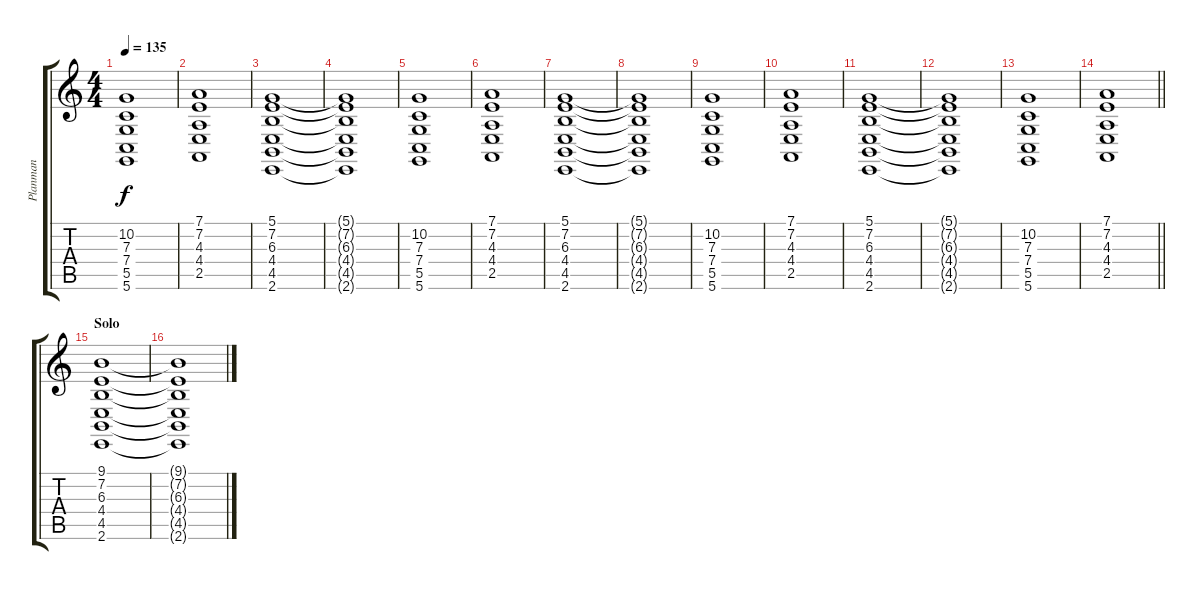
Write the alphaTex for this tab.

\track ("Planman" "Planman") {instrument tremolostrings}
\staff {score tabs}
\tuning (D4 A3 F3 C3 G2 D2) {hide}
\ts (4 4)
\tempo 135
\clef g2
\ks c
(10.2 7.3 7.4 5.5 5.6).1{dy f} |
(7.1 7.2 4.3 4.4 2.5).1 |
(5.1 7.2 6.3 4.4 4.5 2.6).1 |
(5.1{t} 7.2{t} 6.3{t} 4.4{t} 4.5{t} 2.6{t}).1 |
(10.2 7.3 7.4 5.5 5.6).1 |
(7.1 7.2 4.3 4.4 2.5).1 |
(5.1 7.2 6.3 4.4 4.5 2.6).1 |
(5.1{t} 7.2{t} 6.3{t} 4.4{t} 4.5{t} 2.6{t}).1 |
(10.2 7.3 7.4 5.5 5.6).1 |
(7.1 7.2 4.3 4.4 2.5).1 |
(5.1 7.2 6.3 4.4 4.5 2.6).1 |
(5.1{t} 7.2{t} 6.3{t} 4.4{t} 4.5{t} 2.6{t}).1 |
(10.2 7.3 7.4 5.5 5.6).1 |
\barLineRight lightlight
(7.1 7.2 4.3 4.4 2.5).1 |
\section ("" "Solo")
(9.1 7.2 6.3 4.4 4.5 2.6).1 |
(9.1{t} 7.2{t} 6.3{t} 4.4{t} 4.5{t} 2.6{t}).1
